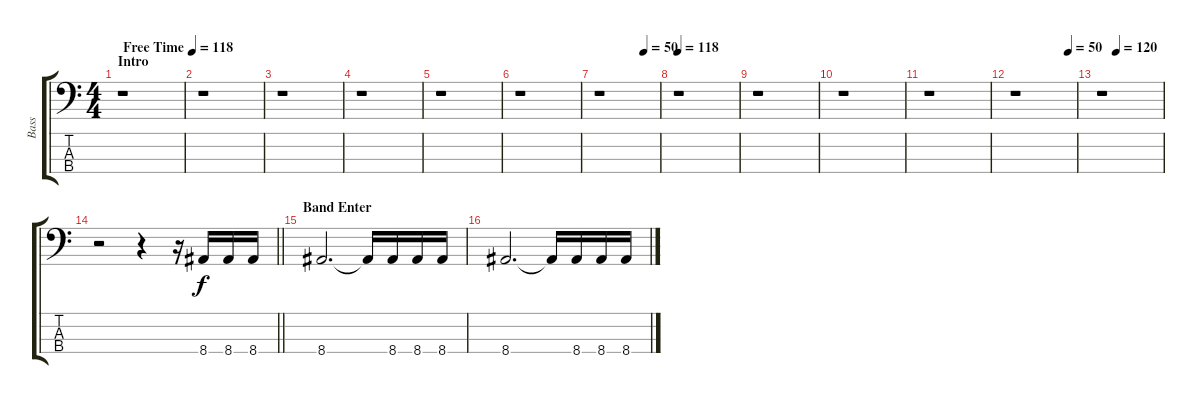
\track ("Bass" "Bass") {instrument electricbassfinger}
\staff {score tabs}
\tuning (F2 C2 G1 D1) {hide}
\ts (4 4)
\section ("" "Intro")
\tempo (118 "Free Time")
\clef f4
\ks c
r.1{dy f instrument electricbassfinger} |
r.1 |
r.1 |
r.1 |
r.1 |
r.1 |
\tempo (50 0.75)
r.1 |
\tempo 118
r.1 |
r.1 |
r.1 |
r.1 |
\tempo (50 0.875)
r.1 |
\tempo (120 0.25)
r.1 |
\barLineRight lightlight
r.2 r.4 r.16 8.4.16 8.4.16 8.4.16 |
\section ("" "Band Enter")
8.4.2{d} 8.4{t}.16 8.4.16 8.4.16 8.4.16 |
8.4.2{d} 8.4{t}.16 8.4.16 8.4.16 8.4.16
